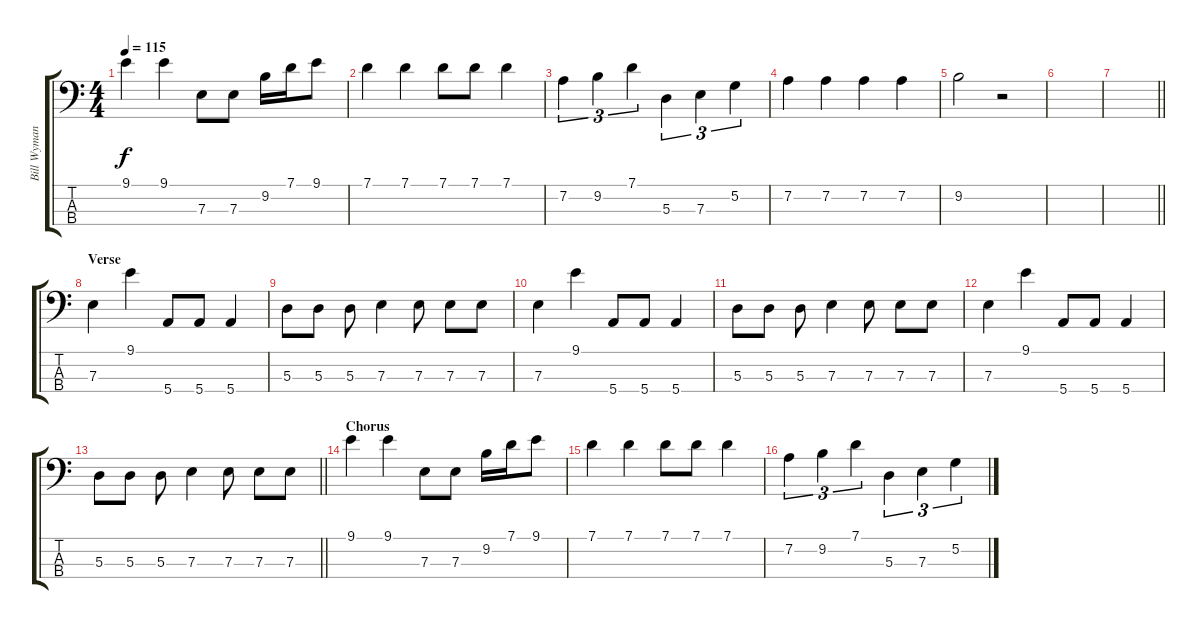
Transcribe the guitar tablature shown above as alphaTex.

\track ("Bill Wyman" "Bill Wyman") {instrument electricbassfinger}
\staff {score tabs}
\tuning (G2 D2 A1 E1) {hide}
\ts (4 4)
\tempo 115
\clef f4
\ks c
9.1.4{dy f} 9.1.4 7.3.8 7.3.8 9.2.16 7.1.16 9.1.8 |
7.1.4 7.1.4 7.1.8 7.1.8 7.1.4 |
7.2.4{tu (3 2)} 9.2.4{tu (3 2)} 7.1.4{tu (3 2)} 5.3.4{tu (3 2)} 7.3.4{tu (3 2)} 5.2.4{tu (3 2)} |
7.2.4 7.2.4 7.2.4 7.2.4 |
9.2.2 r.2 |
|
\barLineRight lightlight
|
\section ("" "Verse")
7.3.4 9.1.4 5.4.8 5.4.8 5.4.4 |
5.3.8 5.3.8 5.3.8 7.3.4 7.3.8 7.3.8 7.3.8 |
7.3.4 9.1.4 5.4.8 5.4.8 5.4.4 |
5.3.8 5.3.8 5.3.8 7.3.4 7.3.8 7.3.8 7.3.8 |
7.3.4 9.1.4 5.4.8 5.4.8 5.4.4 |
\barLineRight lightlight
5.3.8 5.3.8 5.3.8 7.3.4 7.3.8 7.3.8 7.3.8 |
\section ("" "Chorus")
9.1.4 9.1.4 7.3.8 7.3.8 9.2.16 7.1.16 9.1.8 |
7.1.4 7.1.4 7.1.8 7.1.8 7.1.4 |
7.2.4{tu (3 2)} 9.2.4{tu (3 2)} 7.1.4{tu (3 2)} 5.3.4{tu (3 2)} 7.3.4{tu (3 2)} 5.2.4{tu (3 2)}
